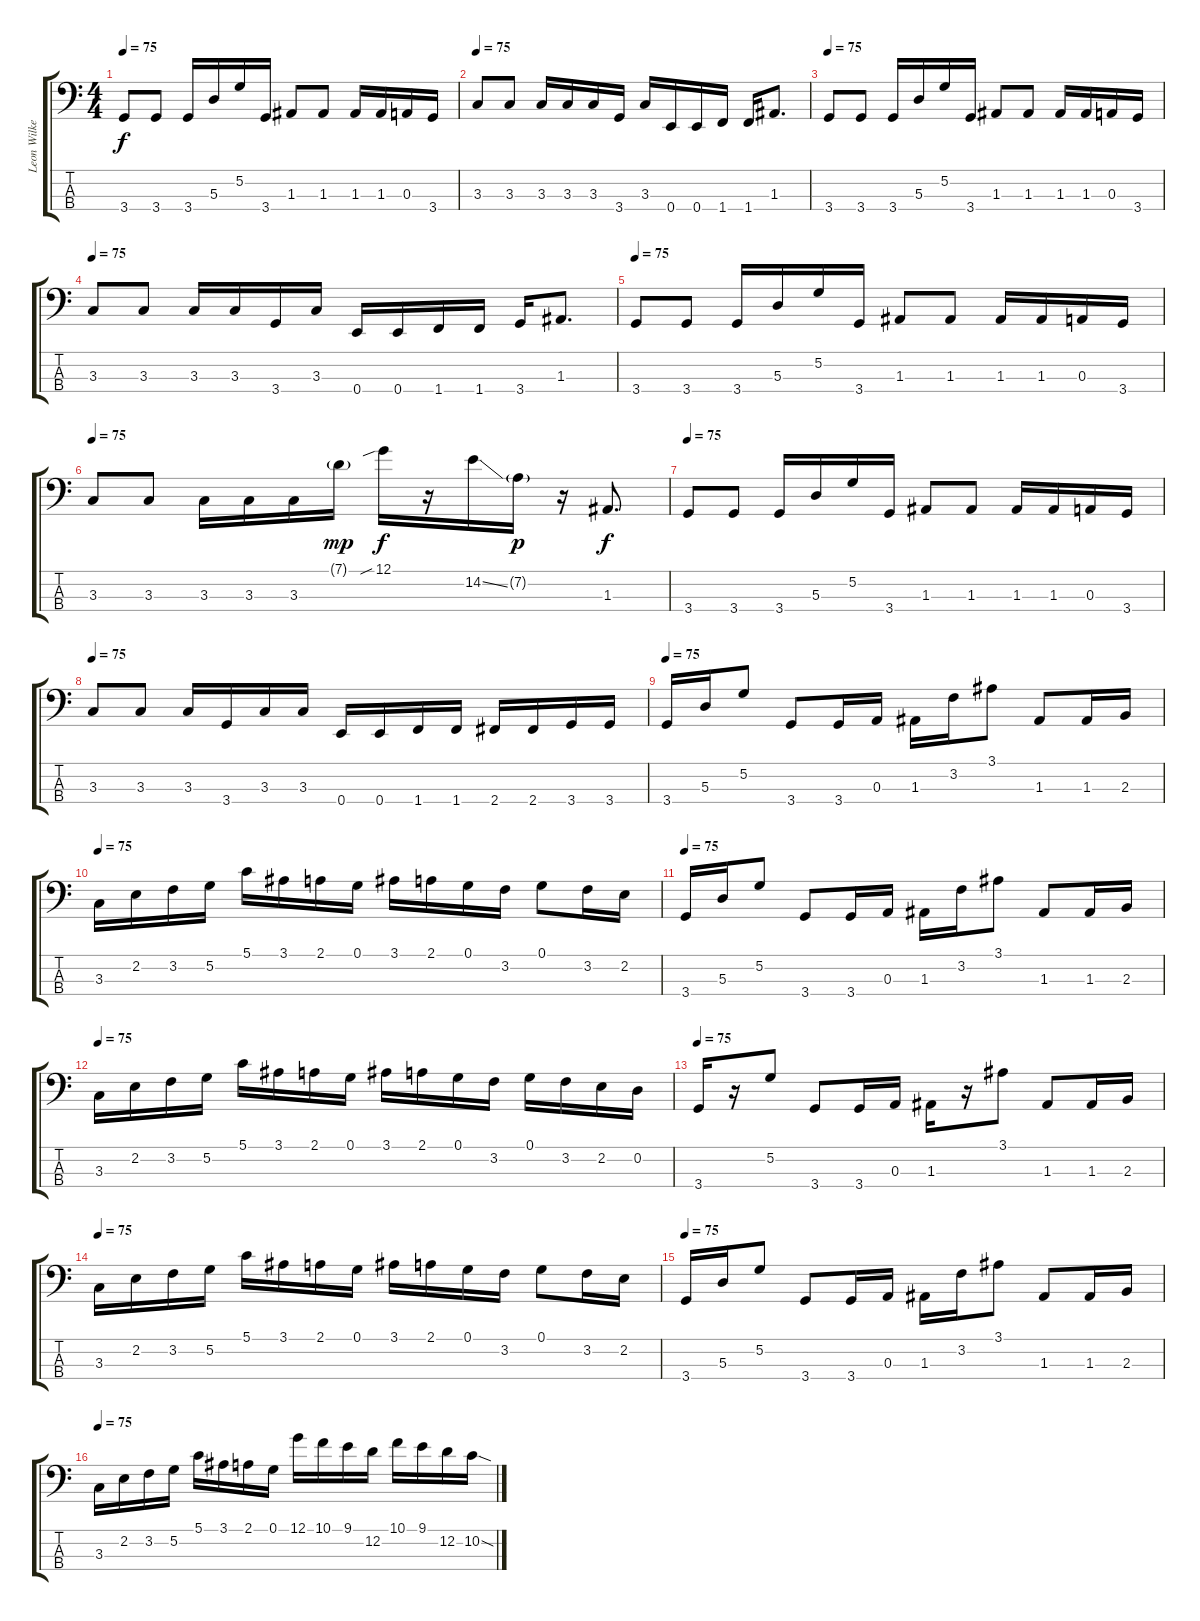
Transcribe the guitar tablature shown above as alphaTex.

\track ("Leon Wilkeson (bass)" "Leon Wilke") {instrument electricbassfinger}
\staff {score tabs}
\tuning (G2 D2 A1 E1) {hide}
\ts (4 4)
\tempo 75
\clef f4
\ks c
3.4.8{dy f} 3.4.8 3.4.16 5.3.16 5.2.16 3.4.16 1.3.8 1.3.8 1.3.16 1.3.16 0.3.16 3.4.16 |
\tempo 75
3.3.8 3.3.8 3.3.16 3.3.16 3.3.16 3.4.16 3.3.16 0.4.16 0.4.16 1.4.16 1.4.16 1.3.8{d} |
\tempo 75
3.4.8 3.4.8 3.4.16 5.3.16 5.2.16 3.4.16 1.3.8 1.3.8 1.3.16 1.3.16 0.3.16 3.4.16 |
\tempo 75
3.3.8 3.3.8 3.3.16 3.3.16 3.4.16 3.3.16 0.4.16 0.4.16 1.4.16 1.4.16 3.4.16 1.3.8{d} |
\tempo 75
3.4.8 3.4.8 3.4.16 5.3.16 5.2.16 3.4.16 1.3.8 1.3.8 1.3.16 1.3.16 0.3.16 3.4.16 |
\tempo 75
3.3.8 3.3.8 3.3.16 3.3.16 3.3.16 7.1{g}.16{dy mp} 12.1{sib}.16{dy f} r.16 14.2{ss}.16 7.2{g}.16{dy p} r.16 1.3.8{d dy f} |
\tempo 75
3.4.8 3.4.8 3.4.16 5.3.16 5.2.16 3.4.16 1.3.8 1.3.8 1.3.16 1.3.16 0.3.16 3.4.16 |
\tempo 75
3.3.8 3.3.8 3.3.16 3.4.16 3.3.16 3.3.16 0.4.16 0.4.16 1.4.16 1.4.16 2.4.16 2.4.16 3.4.16 3.4.16 |
\tempo 75
3.4.16 5.3.16 5.2.8 3.4.8 3.4.16 0.3.16 1.3.16 3.2.16 3.1.8 1.3.8 1.3.16 2.3.16 |
\tempo 75
3.3.16 2.2.16 3.2.16 5.2.16 5.1.16 3.1.16 2.1.16 0.1.16 3.1.16 2.1.16 0.1.16 3.2.16 0.1.8 3.2.16 2.2.16 |
\tempo 75
3.4.16 5.3.16 5.2.8 3.4.8 3.4.16 0.3.16 1.3.16 3.2.16 3.1.8 1.3.8 1.3.16 2.3.16 |
\tempo 75
3.3.16 2.2.16 3.2.16 5.2.16 5.1.16 3.1.16 2.1.16 0.1.16 3.1.16 2.1.16 0.1.16 3.2.16 0.1.16 3.2.16 2.2.16 0.2.16 |
\tempo 75
3.4.16 r.16 5.2.8 3.4.8 3.4.16 0.3.16 1.3.16 r.16 3.1.8 1.3.8 1.3.16 2.3.16 |
\tempo 75
3.3.16 2.2.16 3.2.16 5.2.16 5.1.16 3.1.16 2.1.16 0.1.16 3.1.16 2.1.16 0.1.16 3.2.16 0.1.8 3.2.16 2.2.16 |
\tempo 75
3.4.16 5.3.16 5.2.8 3.4.8 3.4.16 0.3.16 1.3.16 3.2.16 3.1.8 1.3.8 1.3.16 2.3.16 |
\tempo 75
3.3.16 2.2.16 3.2.16 5.2.16 5.1.16 3.1.16 2.1.16 0.1.16 12.1.16 10.1.16 9.1.16 12.2.16 10.1.16 9.1.16 12.2.16 10.2{sod}.16
